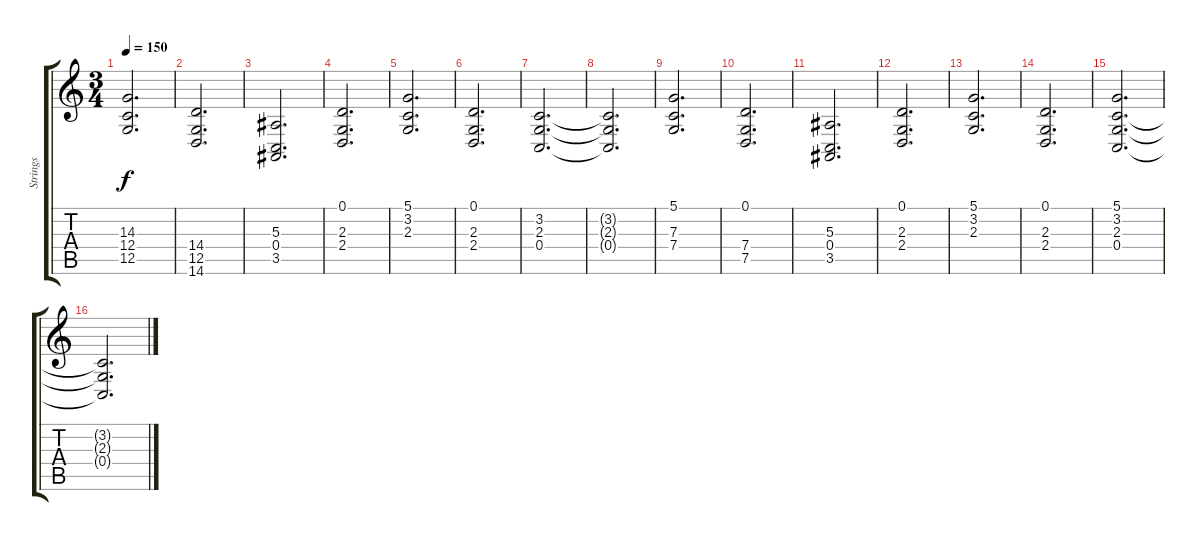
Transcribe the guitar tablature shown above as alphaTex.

\track ("Strings" "Strings") {instrument stringensemble2}
\staff {score tabs}
\tuning (D4 A3 F3 C3 G2 C2) {hide}
\ts (3 4)
\tempo 150
\clef g2
\ks c
(14.3 12.4 12.5).2{d dy f} |
(14.4 12.5 14.6).2{d} |
(5.3 0.4 3.5).2{d} |
(0.1 2.3 2.4).2{d} |
(5.1 3.2 2.3).2{d} |
(0.1 2.3 2.4).2{d} |
(3.2 2.3 0.4).2{d} |
(3.2{t} 2.3{t} 0.4{t}).2{d} |
(5.1 7.3 7.4).2{d} |
(0.1 7.4 7.5).2{d} |
(5.3 0.4 3.5).2{d} |
(0.1 2.3 2.4).2{d} |
(5.1 3.2 2.3).2{d} |
(0.1 2.3 2.4).2{d} |
(5.1 3.2 2.3 0.4).2{d} |
(3.2{t} 2.3{t} 0.4{t}).2{d}
